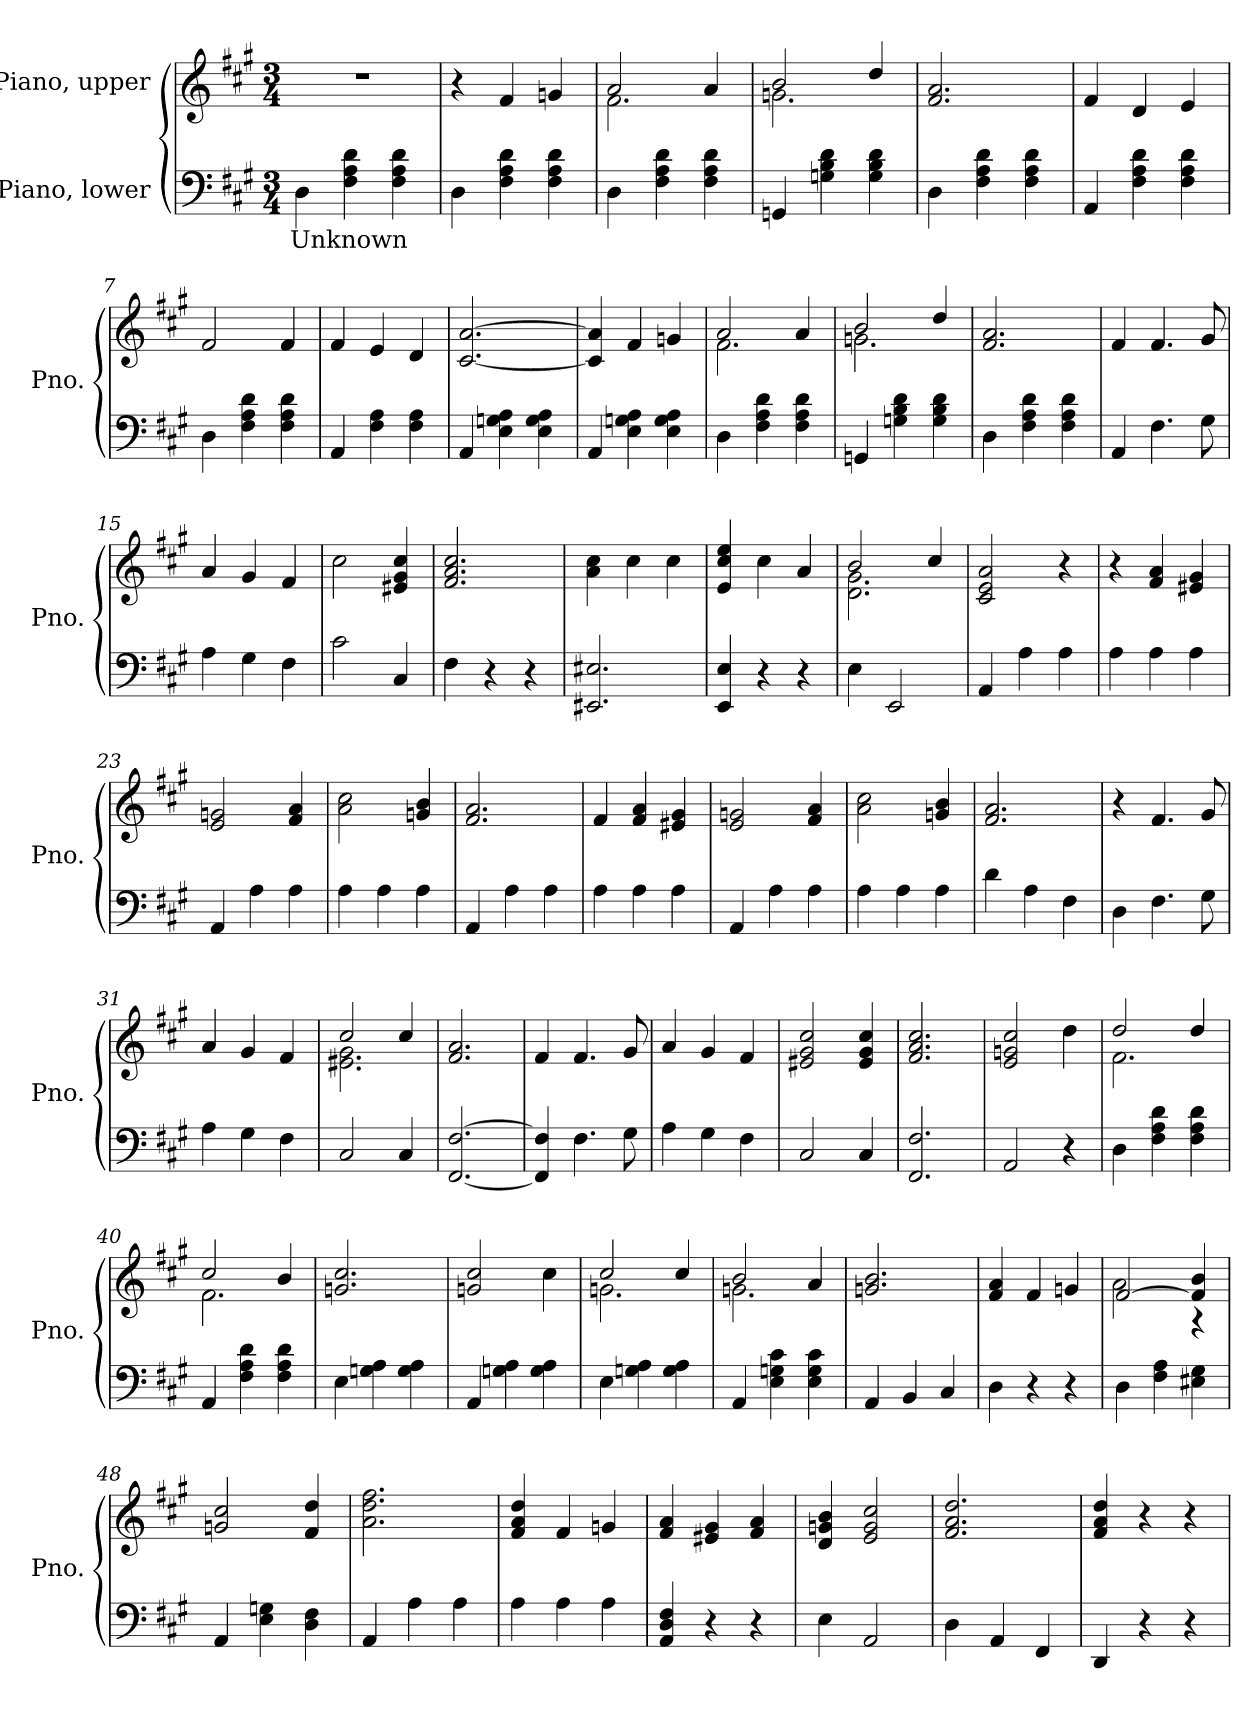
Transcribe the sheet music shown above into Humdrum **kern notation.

**kern	**text	**kern
*part2	*part2	*part1
*staff2	*staff2	*staff1
*I"Piano, lower	*	*I"Piano, upper
*I'Pno.	*	*I'Pno.
*clefF4	*	*clefG2
*k[f#c#g#]	*	*k[f#c#g#]
*M3/4	*	*M3/4
*MM120	*	*MM120
=1	=1	=1
!	!LO:LY:b	!
4D\	Unknown	2.r
4F#\ 4A\ 4d\	.	.
4F#\ 4A\ 4d\	.	.
=2	=2	=2
4D\	.	4r
4F#\ 4A\ 4d\	.	4f#/
4F#\ 4A\ 4d\	.	4gn/
=3	=3	=3
*	*	*^
4D\	.	2a/	2.f#\
4F#\ 4A\ 4d\	.	.	.
4F#\ 4A\ 4d\	.	4a/	.
=4	=4	=4	=4
4GGn/	.	2b/	2.gn\
4Gn\ 4B\ 4d\	.	.	.
4G\ 4B\ 4d\	.	4dd/	.
*	*	*v	*v
=5	=5	=5
4D\	.	2.f#/ 2.a/
4F#\ 4A\ 4d\	.	.
4F#\ 4A\ 4d\	.	.
=6	=6	=6
4AA/	.	4f#/
4F#\ 4A\ 4d\	.	4d/
4F#\ 4A\ 4d\	.	4e/
=7	=7	=7
4D\	.	2f#/
4F#\ 4A\ 4d\	.	.
4F#\ 4A\ 4d\	.	4f#/
!!LO:LB:g=z
=8	=8	=8
4AA/	.	4f#/
4F#\ 4A\	.	4e/
4F#\ 4A\	.	4d/
=9	=9	=9
4AA/	.	[2.c#/ [2.a/
4E\ 4Gn\ 4A\	.	.
4E\ 4G\ 4A\	.	.
=10	=10	=10
4AA/	.	4c#/] 4a/]
4E\ 4Gn\ 4A\	.	4f#/
4E\ 4G\ 4A\	.	4gn/
=11	=11	=11
*	*	*^
4D\	.	2a/	2.f#\
4F#\ 4A\ 4d\	.	.	.
4F#\ 4A\ 4d\	.	4a/	.
=12	=12	=12	=12
4GGn/	.	2b/	2.gn\
4Gn\ 4B\ 4d\	.	.	.
4G\ 4B\ 4d\	.	4dd/	.
*	*	*v	*v
=13	=13	=13
4D\	.	2.f#/ 2.a/
4F#\ 4A\ 4d\	.	.
4F#\ 4A\ 4d\	.	.
=14	=14	=14
4AA/	.	4f#/
4.F#\	.	4.f#/
8G#\	.	8g#/
=15	=15	=15
4A\	.	4a/
4G#\	.	4g#/
4F#\	.	4f#/
!!LO:LB:g=z
=16	=16	=16
2c#\	.	2cc#\
4C#/	.	4e#X/ 4g#/ 4cc#/
=17	=17	=17
4F#\	.	2.f#/ 2.a/ 2.cc#/
4r	.	.
4r	.	.
=18	=18	=18
2.EE#X/ 2.E#X/	.	4a\ 4cc#\
.	.	4cc#\
.	.	4cc#\
=19	=19	=19
4EE/ 4E/	.	4e/ 4cc#/ 4ee/
4r	.	4cc#\
4r	.	4a/
=20	=20	=20
*	*	*^
4E\	.	2b/	2.d\ 2.g#\
2EE/	.	.	.
.	.	4cc#/	.
*	*	*v	*v
=21	=21	=21
4AA/	.	2c#/ 2e/ 2a/
4A\	.	.
4A\	.	4r
=22	=22	=22
4A\	.	4r
4A\	.	4f#/ 4a/
4A\	.	4e#X/ 4g#/
=23	=23	=23
4AA/	.	2e/ 2gn/
4A\	.	.
4A\	.	4f#/ 4a/
=24	=24	=24
4A\	.	2a\ 2cc#\
4A\	.	.
4A\	.	4gn/ 4b/
=25	=25	=25
4AA/	.	2.f#/ 2.a/
4A\	.	.
4A\	.	.
!!LO:LB:g=z
=26	=26	=26
4A\	.	4f#/
4A\	.	4f#/ 4a/
4A\	.	4e#X/ 4g#/
=27	=27	=27
4AA/	.	2e/ 2gn/
4A\	.	.
4A\	.	4f#/ 4a/
=28	=28	=28
4A\	.	2a\ 2cc#\
4A\	.	.
4A\	.	4gn/ 4b/
=29	=29	=29
4d\	.	2.f#/ 2.a/
4A\	.	.
4F#\	.	.
=30	=30	=30
4D\	.	4r
4.F#\	.	4.f#/
8G#\	.	8g#/
=31	=31	=31
4A\	.	4a/
4G#\	.	4g#/
4F#\	.	4f#/
=32	=32	=32
*	*	*^
2C#/	.	2cc#/	2.e#X\ 2.g#\
4C#/	.	4cc#/	.
*	*	*v	*v
=33	=33	=33
[2.FF#/ [2.F#/	.	2.f#/ 2.a/
=34	=34	=34
4FF#/] 4F#/]	.	4f#/
4.F#\	.	4.f#/
8G#\	.	8g#/
!!LO:LB:g=z
=35	=35	=35
4A\	.	4a/
4G#\	.	4g#/
4F#\	.	4f#/
=36	=36	=36
2C#/	.	2e#X/ 2g#/ 2cc#/
4C#/	.	4e#/ 4g#/ 4cc#/
=37	=37	=37
2.FF#/ 2.F#/	.	2.f#/ 2.a/ 2.cc#/
=38	=38	=38
2AA/	.	2e/ 2gn/ 2cc#/
4r	.	4dd\
=39	=39	=39
*	*	*^
4D\	.	2dd/	2.f#\
4F#\ 4A\ 4d\	.	.	.
4F#\ 4A\ 4d\	.	4dd/	.
=40	=40	=40	=40
4AA/	.	2cc#/	2.f#\
4F#\ 4A\ 4d\	.	.	.
4F#\ 4A\ 4d\	.	4b/	.
*	*	*v	*v
=41	=41	=41
4E\	.	2.gn/ 2.cc#/
4Gn\ 4A\	.	.
4G\ 4A\	.	.
=42	=42	=42
4AA/	.	2gn/ 2cc#/
4Gn\ 4A\	.	.
4G\ 4A\	.	4cc#\
=43	=43	=43
*	*	*^
4E\	.	2cc#/	2.gn\
4Gn\ 4A\	.	.	.
4G\ 4A\	.	4cc#/	.
!!LO:LB:g=z	!!
=44	=44	=44	=44
4AA/	.	2b/	2.gn\
4E\ 4Gn\ 4c#\	.	.	.
4E\ 4G\ 4c#\	.	4a/	.
*	*	*v	*v
=45	=45	=45
4AA/	.	2.gn/ 2.b/
4BB/	.	.
4C#/	.	.
=46	=46	=46
4D\	.	4f#/ 4a/
4r	.	4f#/
4r	.	4gn/
=47	=47	=47
*	*	*^
4D\	.	[2f#/	2a\
4F#\ 4A\	.	.	.
4E#X\ 4G#\	.	4f#/] 4b/	4r
*	*	*v	*v
=48	=48	=48
4AA/	.	2gn/ 2cc#/
4E\ 4Gn\	.	.
4D\ 4F#\	.	4f#/ 4dd/
=49	=49	=49
4AA/	.	2.a\ 2.dd\ 2.ff#\
4A\	.	.
4A\	.	.
=50	=50	=50
4A\	.	4f#/ 4a/ 4dd/
4A\	.	4f#/
4A\	.	4gn/
=51	=51	=51
4AA/ 4D/ 4F#/	.	4f#/ 4a/
4r	.	4e#X/ 4g#/
4r	.	4f#/ 4a/
=52	=52	=52
4E\	.	4d/ 4gn/ 4b/
2AA/	.	2e/ 2g/ 2cc#/
!!LO:PB:g=z
=53	=53	=53
4D\	.	2.f#/ 2.a/ 2.dd/
4AA/	.	.
4FF#/	.	.
=54	=54	=54
4DD/	.	4f#/ 4a/ 4dd/
4r	.	4r
4r	.	4r
=	=	=
*-	*-	*-
